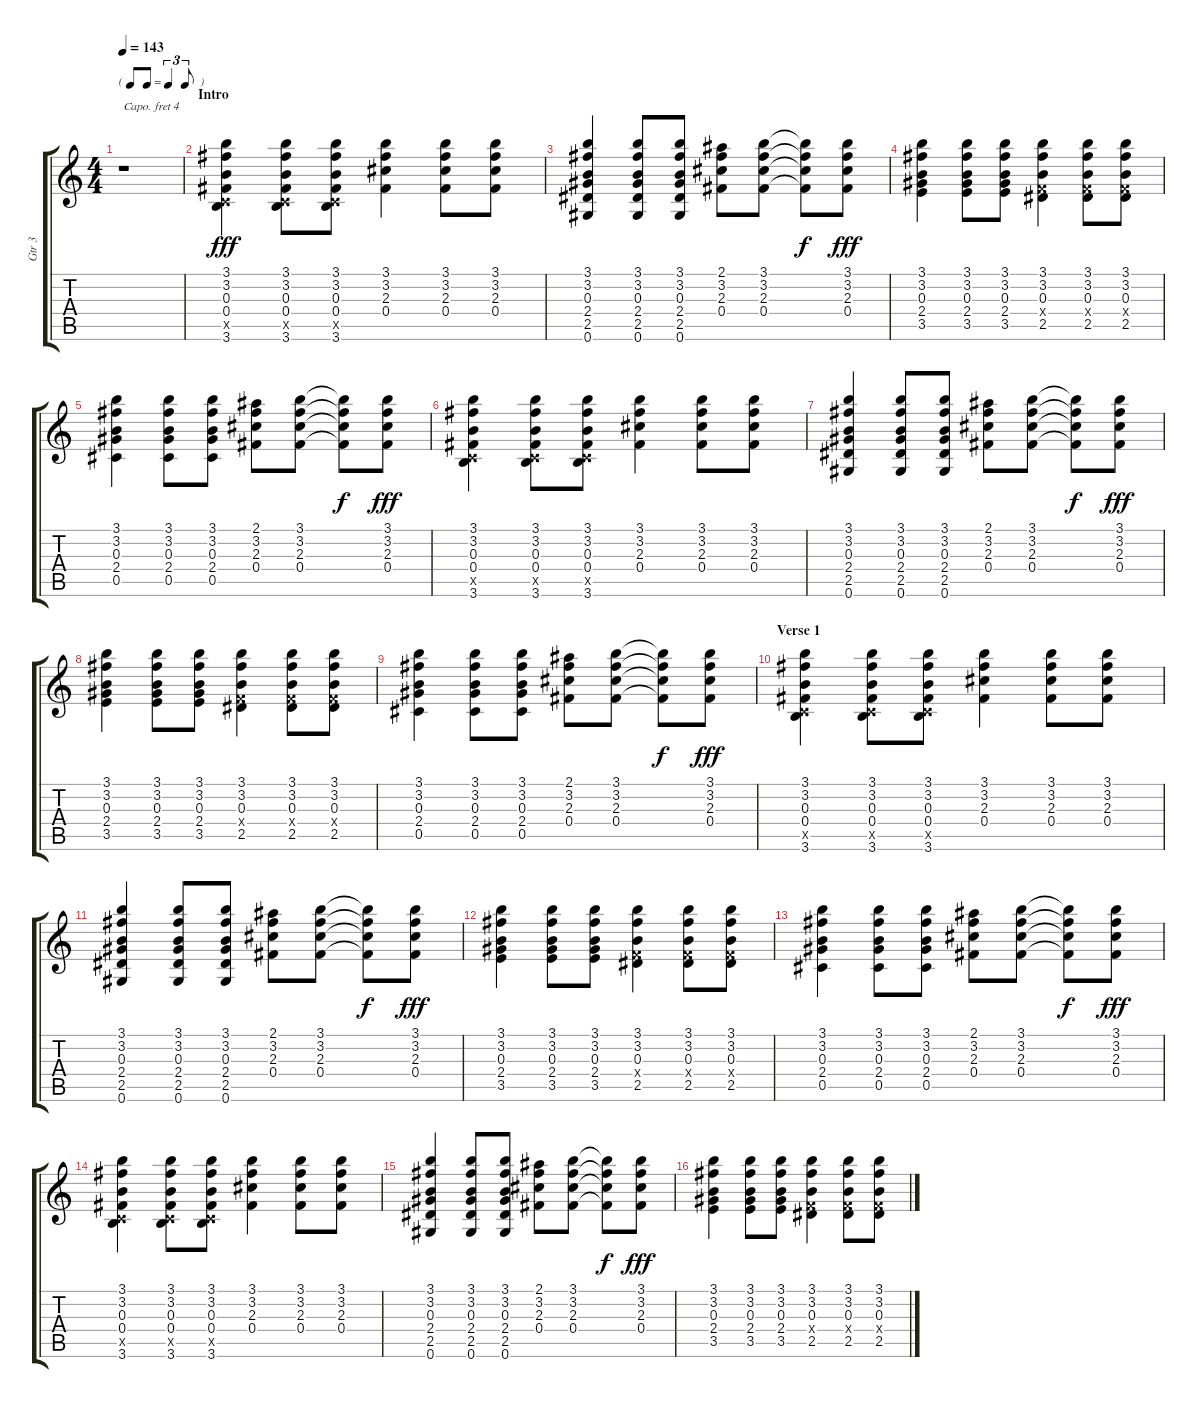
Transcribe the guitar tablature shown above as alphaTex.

\track ("Gtr 3" "Gtr 3") {instrument acousticguitarsteel}
\staff {score tabs}
\capo 4
\tuning (E4 B3 G3 D3 A2 E2) {hide}
\ts (4 4)
\tf triplet8th
\tempo 143
\clef g2
\ks c
r.1{dy fff instrument acousticguitarsteel} |
\section ("" "Intro")
(3.1 3.2 0.3 0.4 -1.5{x} 3.6).4 (3.1 3.2 0.3 0.4 -1.5{x} 3.6).8 (3.1 3.2 0.3 0.4 -1.5{x} 3.6).8 (3.1 3.2 2.3 0.4).4 (3.1 3.2 2.3 0.4).8 (3.1 3.2 2.3 0.4).8 |
(3.1 3.2 0.3 2.4 2.5 0.6).4 (3.1 3.2 0.3 2.4 2.5 0.6).8 (3.1 3.2 0.3 2.4 2.5 0.6).8 (2.1 3.2 2.3 0.4).8 (3.1 3.2 2.3 0.4).8 (3.1{t} 3.2{t} 2.3{t} 0.4{t}).8{dy f} (3.1 3.2 2.3 0.4).8{dy fff} |
(3.1 3.2 0.3 2.4 3.5).4 (3.1 3.2 0.3 2.4 3.5).8 (3.1 3.2 0.3 2.4 3.5).8 (3.1 3.2 0.3 -1.4{x} 2.5).4 (3.1 3.2 0.3 -1.4{x} 2.5).8 (3.1 3.2 0.3 -1.4{x} 2.5).8 |
(3.1 3.2 0.3 2.4 0.5).4 (3.1 3.2 0.3 2.4 0.5).8 (3.1 3.2 0.3 2.4 0.5).8 (2.1 3.2 2.3 0.4).8 (3.1 3.2 2.3 0.4).8 (3.1{t} 3.2{t} 2.3{t} 0.4{t}).8{dy f} (3.1 3.2 2.3 0.4).8{dy fff} |
(3.1 3.2 0.3 0.4 -1.5{x} 3.6).4 (3.1 3.2 0.3 0.4 -1.5{x} 3.6).8 (3.1 3.2 0.3 0.4 -1.5{x} 3.6).8 (3.1 3.2 2.3 0.4).4 (3.1 3.2 2.3 0.4).8 (3.1 3.2 2.3 0.4).8 |
(3.1 3.2 0.3 2.4 2.5 0.6).4 (3.1 3.2 0.3 2.4 2.5 0.6).8 (3.1 3.2 0.3 2.4 2.5 0.6).8 (2.1 3.2 2.3 0.4).8 (3.1 3.2 2.3 0.4).8 (3.1{t} 3.2{t} 2.3{t} 0.4{t}).8{dy f} (3.1 3.2 2.3 0.4).8{dy fff} |
(3.1 3.2 0.3 2.4 3.5).4 (3.1 3.2 0.3 2.4 3.5).8 (3.1 3.2 0.3 2.4 3.5).8 (3.1 3.2 0.3 -1.4{x} 2.5).4 (3.1 3.2 0.3 -1.4{x} 2.5).8 (3.1 3.2 0.3 -1.4{x} 2.5).8 |
(3.1 3.2 0.3 2.4 0.5).4 (3.1 3.2 0.3 2.4 0.5).8 (3.1 3.2 0.3 2.4 0.5).8 (2.1 3.2 2.3 0.4).8 (3.1 3.2 2.3 0.4).8 (3.1{t} 3.2{t} 2.3{t} 0.4{t}).8{dy f} (3.1 3.2 2.3 0.4).8{dy fff} |
\section ("" "Verse 1")
(3.1 3.2 0.3 0.4 -1.5{x} 3.6).4 (3.1 3.2 0.3 0.4 -1.5{x} 3.6).8 (3.1 3.2 0.3 0.4 -1.5{x} 3.6).8 (3.1 3.2 2.3 0.4).4 (3.1 3.2 2.3 0.4).8 (3.1 3.2 2.3 0.4).8 |
(3.1 3.2 0.3 2.4 2.5 0.6).4 (3.1 3.2 0.3 2.4 2.5 0.6).8 (3.1 3.2 0.3 2.4 2.5 0.6).8 (2.1 3.2 2.3 0.4).8 (3.1 3.2 2.3 0.4).8 (3.1{t} 3.2{t} 2.3{t} 0.4{t}).8{dy f} (3.1 3.2 2.3 0.4).8{dy fff} |
(3.1 3.2 0.3 2.4 3.5).4 (3.1 3.2 0.3 2.4 3.5).8 (3.1 3.2 0.3 2.4 3.5).8 (3.1 3.2 0.3 -1.4{x} 2.5).4 (3.1 3.2 0.3 -1.4{x} 2.5).8 (3.1 3.2 0.3 -1.4{x} 2.5).8 |
(3.1 3.2 0.3 2.4 0.5).4 (3.1 3.2 0.3 2.4 0.5).8 (3.1 3.2 0.3 2.4 0.5).8 (2.1 3.2 2.3 0.4).8 (3.1 3.2 2.3 0.4).8 (3.1{t} 3.2{t} 2.3{t} 0.4{t}).8{dy f} (3.1 3.2 2.3 0.4).8{dy fff} |
(3.1 3.2 0.3 0.4 -1.5{x} 3.6).4 (3.1 3.2 0.3 0.4 -1.5{x} 3.6).8 (3.1 3.2 0.3 0.4 -1.5{x} 3.6).8 (3.1 3.2 2.3 0.4).4 (3.1 3.2 2.3 0.4).8 (3.1 3.2 2.3 0.4).8 |
(3.1 3.2 0.3 2.4 2.5 0.6).4 (3.1 3.2 0.3 2.4 2.5 0.6).8 (3.1 3.2 0.3 2.4 2.5 0.6).8 (2.1 3.2 2.3 0.4).8 (3.1 3.2 2.3 0.4).8 (3.1{t} 3.2{t} 2.3{t} 0.4{t}).8{dy f} (3.1 3.2 2.3 0.4).8{dy fff} |
(3.1 3.2 0.3 2.4 3.5).4 (3.1 3.2 0.3 2.4 3.5).8 (3.1 3.2 0.3 2.4 3.5).8 (3.1 3.2 0.3 -1.4{x} 2.5).4 (3.1 3.2 0.3 -1.4{x} 2.5).8 (3.1 3.2 0.3 -1.4{x} 2.5).8
